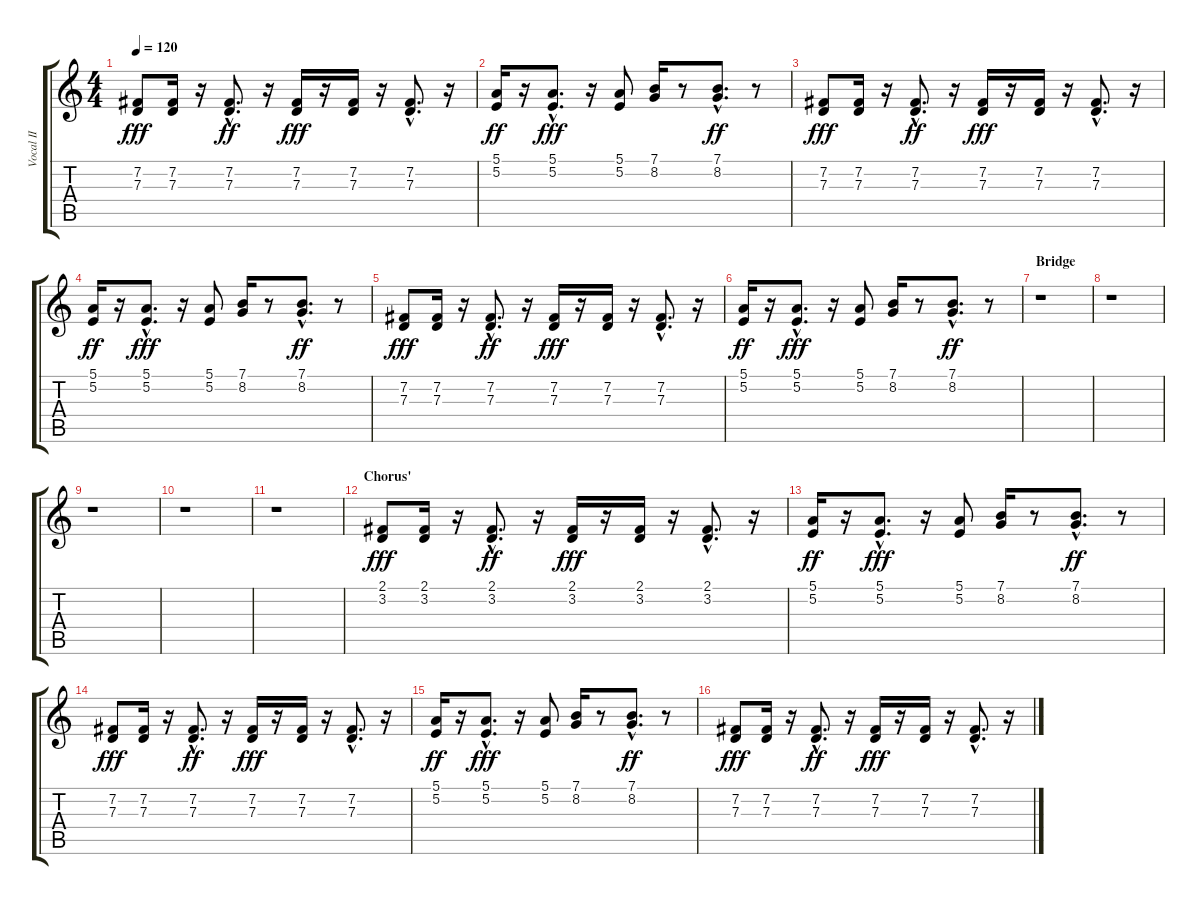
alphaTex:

\track ("Vocal II" "Vocal II") {instrument honkytonkpiano}
\staff {score tabs}
\tuning (E4 B3 G3 D3 A2 E2) {hide}
\ts (4 4)
\tempo 120
\clef g2
\ks c
(7.2 7.3).8{dy fff} (7.2 7.3).16 r.16 (7.2{hac} 7.3{hac}).8{d dy ff} r.16 (7.2 7.3).16{dy fff} r.16 (7.2 7.3).16 r.16 (7.2{hac} 7.3{hac}).8{d} r.16 |
(5.1 5.2).16{dy ff} r.16 (5.1{hac} 5.2{hac}).8{d dy fff} r.16 (5.1 5.2).8 (7.1 8.2).16 r.8 (7.1{hac} 8.2{hac}).8{d dy ff} r.8 |
(7.2 7.3).8{dy fff} (7.2 7.3).16 r.16 (7.2{hac} 7.3{hac}).8{d dy ff} r.16 (7.2 7.3).16{dy fff} r.16 (7.2 7.3).16 r.16 (7.2{hac} 7.3{hac}).8{d} r.16 |
(5.1 5.2).16{dy ff} r.16 (5.1{hac} 5.2{hac}).8{d dy fff} r.16 (5.1 5.2).8 (7.1 8.2).16 r.8 (7.1{hac} 8.2{hac}).8{d dy ff} r.8 |
(7.2 7.3).8{dy fff} (7.2 7.3).16 r.16 (7.2{hac} 7.3{hac}).8{d dy ff} r.16 (7.2 7.3).16{dy fff} r.16 (7.2 7.3).16 r.16 (7.2{hac} 7.3{hac}).8{d} r.16 |
(5.1 5.2).16{dy ff} r.16 (5.1{hac} 5.2{hac}).8{d dy fff} r.16 (5.1 5.2).8 (7.1 8.2).16 r.8 (7.1{hac} 8.2{hac}).8{d dy ff} r.8 |
\section ("" "Bridge")
r.1 |
r.1 |
r.1 |
r.1 |
r.1 |
\section ("" "Chorus'")
(2.1 3.2).8{dy fff} (2.1 3.2).16 r.16 (2.1{hac} 3.2{hac}).8{d dy ff} r.16 (2.1 3.2).16{dy fff} r.16 (2.1 3.2).16 r.16 (2.1{hac} 3.2{hac}).8{d} r.16 |
(5.1 5.2).16{dy ff} r.16 (5.1{hac} 5.2{hac}).8{d dy fff} r.16 (5.1 5.2).8 (7.1 8.2).16 r.8 (7.1{hac} 8.2{hac}).8{d dy ff} r.8 |
(7.2 7.3).8{dy fff} (7.2 7.3).16 r.16 (7.2{hac} 7.3{hac}).8{d dy ff} r.16 (7.2 7.3).16{dy fff} r.16 (7.2 7.3).16 r.16 (7.2{hac} 7.3{hac}).8{d} r.16 |
(5.1 5.2).16{dy ff} r.16 (5.1{hac} 5.2{hac}).8{d dy fff} r.16 (5.1 5.2).8 (7.1 8.2).16 r.8 (7.1{hac} 8.2{hac}).8{d dy ff} r.8 |
(7.2 7.3).8{dy fff} (7.2 7.3).16 r.16 (7.2{hac} 7.3{hac}).8{d dy ff} r.16 (7.2 7.3).16{dy fff} r.16 (7.2 7.3).16 r.16 (7.2{hac} 7.3{hac}).8{d} r.16
